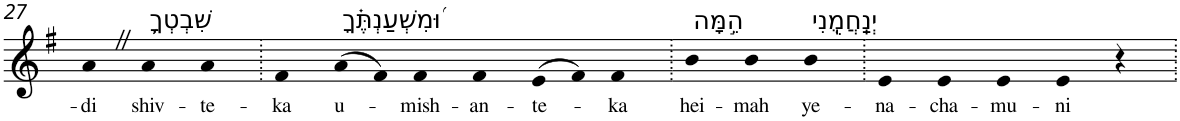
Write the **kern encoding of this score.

**kern	**text
*part1	*part1
*staff1	*staff1
*I"Piano	*
*I'Pno	*
!!LO:PB:g=z
*clefG2	*
*k[f#]	*
*G:	*
=27	=27
!	!LO:LY:b
4aZ	-di
!LO:TX:a:t=שִׁבְטְךָ֥	!
!	!LO:LY:b
4a	shiv-
!	!LO:LY:b
4a	-te-
=28.	=28.
!	!LO:LY:b
4f#	-ka
!LO:TX:a:t=וּ֝מִשְׁעַנְתֶּ֗ךָ	!
!	!LO:LY:b
(>8a	u-
8f#)	.
!	!LO:LY:b
4f#	-mish-
!	!LO:LY:b
4f#	-an-
!	!LO:LY:b
(>8e	-te-
8f#)	.
!	!LO:LY:b
4f#	-ka
=29.	=29.
!LO:TX:a:t=הֵ֣מָּה	!
!	!LO:LY:b
4b	hei-
!	!LO:LY:b
4b	-mah
!LO:TX:a:t=יְנַֽחֲמֻֽנִי	!
!	!LO:LY:b
4b	ye-
=30.	=30.
!	!LO:LY:b
4e	-na-
!	!LO:LY:b
4e	-cha-
!	!LO:LY:b
4e	-mu-
!	!LO:LY:b
4e	-ni
4r	.
=.	=.
*-	*-
